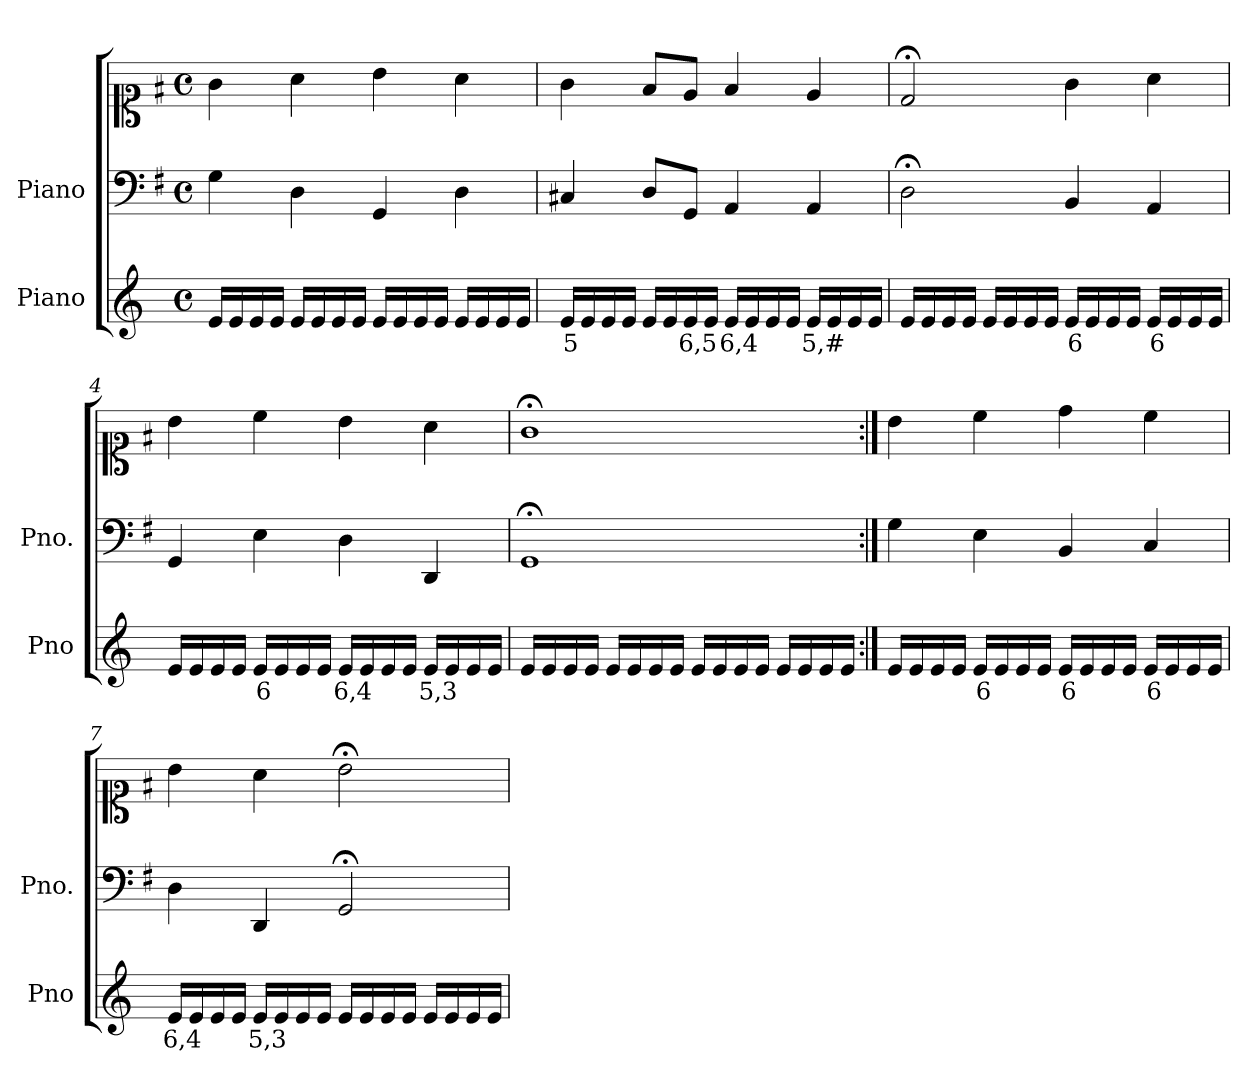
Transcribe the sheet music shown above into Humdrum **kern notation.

**kern	**text	**kern	**kern
*part2	*part2	*part1	*part1
*staff3	*staff3	*staff2	*staff1
*I"Piano	*	*I"Piano	*
*I'Pno	*	*I'Pno.	*
*clefG2	*	*clefF4	*clefC1
*k[]	*	*k[f#]	*k[f#]
*M4/4	*	*M4/4	*M4/4
*met(c)	*	*met(c)	*met(c)
=1	=1	=1	=1
16e/LL	.	4G\	4g\
16e/	.	.	.
16e/	.	.	.
16e/JJ	.	.	.
16e/LL	.	4D\	4a\
16e/	.	.	.
16e/	.	.	.
16e/JJ	.	.	.
16e/LL	.	4GG/	4b\
16e/	.	.	.
16e/	.	.	.
16e/JJ	.	.	.
16e/LL	.	4D\	4a\
16e/	.	.	.
16e/	.	.	.
16e/JJ	.	.	.
=2	=2	=2	=2
!	!LO:LY:b	!	!
16e/LL	5	4C#X/	4g\
16e/	.	.	.
16e/	.	.	.
16e/JJ	.	.	.
16e/LL	.	8D/L	8f#/L
16e/	.	.	.
!	!LO:LY:b	!	!
16e/	6,5	8GG/J	8e/J
16e/JJ	.	.	.
!	!LO:LY:b	!	!
16e/LL	6,4	4AA/	4f#/
16e/	.	.	.
16e/	.	.	.
16e/JJ	.	.	.
!	!LO:LY:b	!	!
16e/LL	5,#	4AA/	4e/
16e/	.	.	.
16e/	.	.	.
16e/JJ	.	.	.
=3	=3	=3	=3
16e/LL	.	2D;<\	2d;</
16e/	.	.	.
16e/	.	.	.
16e/JJ	.	.	.
16e/LL	.	.	.
16e/	.	.	.
16e/	.	.	.
16e/JJ	.	.	.
!	!LO:LY:b	!	!
16e/LL	6	4BB/	4g\
16e/	.	.	.
16e/	.	.	.
16e/JJ	.	.	.
!	!LO:LY:b	!	!
16e/LL	6	4AA/	4a\
16e/	.	.	.
16e/	.	.	.
16e/JJ	.	.	.
=4	=4	=4	=4
16e/LL	.	4GG/	4b\
16e/	.	.	.
16e/	.	.	.
16e/JJ	.	.	.
!	!LO:LY:b	!	!
16e/LL	6	4E\	4cc\
16e/	.	.	.
16e/	.	.	.
16e/JJ	.	.	.
!	!LO:LY:b	!	!
16e/LL	6,4	4D\	4b\
16e/	.	.	.
16e/	.	.	.
16e/JJ	.	.	.
!	!LO:LY:b	!	!
16e/LL	5,3	4DD/	4a\
16e/	.	.	.
16e/	.	.	.
16e/JJ	.	.	.
=5	=5	=5	=5
16e/LL	.	1GG;<	1g;<
16e/	.	.	.
16e/	.	.	.
16e/JJ	.	.	.
16e/LL	.	.	.
16e/	.	.	.
16e/	.	.	.
16e/JJ	.	.	.
16e/LL	.	.	.
16e/	.	.	.
16e/	.	.	.
16e/JJ	.	.	.
16e/LL	.	.	.
16e/	.	.	.
16e/	.	.	.
16e/JJ	.	.	.
=6:|!	=6:|!	=6:|!	=6:|!
16e/LL	.	4G\	4b\
16e/	.	.	.
16e/	.	.	.
16e/JJ	.	.	.
!	!LO:LY:b	!	!
16e/LL	6	4E\	4cc\
16e/	.	.	.
16e/	.	.	.
16e/JJ	.	.	.
!	!LO:LY:b	!	!
16e/LL	6	4BB/	4dd\
16e/	.	.	.
16e/	.	.	.
16e/JJ	.	.	.
!	!LO:LY:b	!	!
16e/LL	6	4C/	4cc\
16e/	.	.	.
16e/	.	.	.
16e/JJ	.	.	.
=7	=7	=7	=7
!	!LO:LY:b	!	!
16e/LL	6,4	4D\	4b\
16e/	.	.	.
16e/	.	.	.
16e/JJ	.	.	.
!	!LO:LY:b	!	!
16e/LL	5,3	4DD/	4a\
16e/	.	.	.
16e/	.	.	.
16e/JJ	.	.	.
16e/LL	.	2GG;</	2b;<\
16e/	.	.	.
16e/	.	.	.
16e/JJ	.	.	.
16e/LL	.	.	.
16e/	.	.	.
16e/	.	.	.
16e/JJ	.	.	.
=	=	=	=
*-	*-	*-	*-
